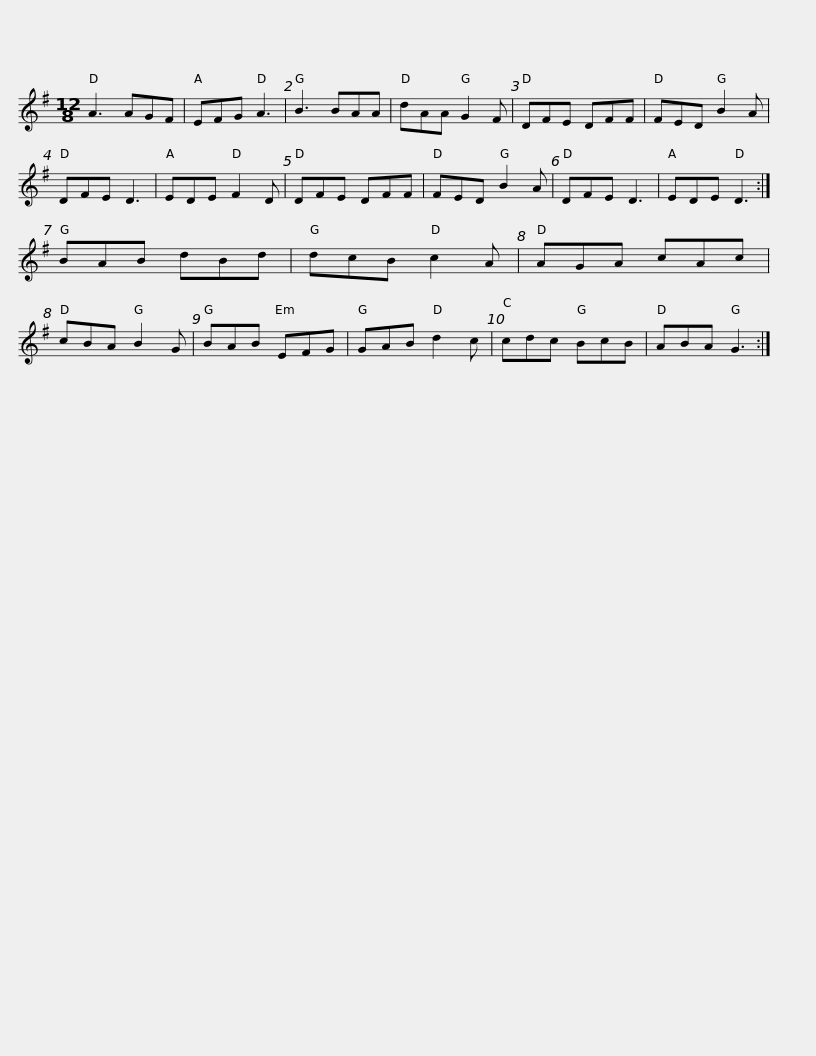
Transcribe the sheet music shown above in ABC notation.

X:1
L:1/8
M:12/8
I:linebreak $
K:G
V:1 treble
V:1
 A3 AGF | EFG A3 | B3 BAA | dAA G2 F |$ DFE DFF | %5
 FED B2 A | DFE D3 | EDE F2 D |$ DFE DFF | FED B2 A | %10
 DFE D3 | EDE D3 :|$ BAB dBd | dcB c2 A | AGA cAc | %15
 cBA B2 G |$ BAB EFG | GAB d2 c | cdc BcB | ABA G3 :| %20
